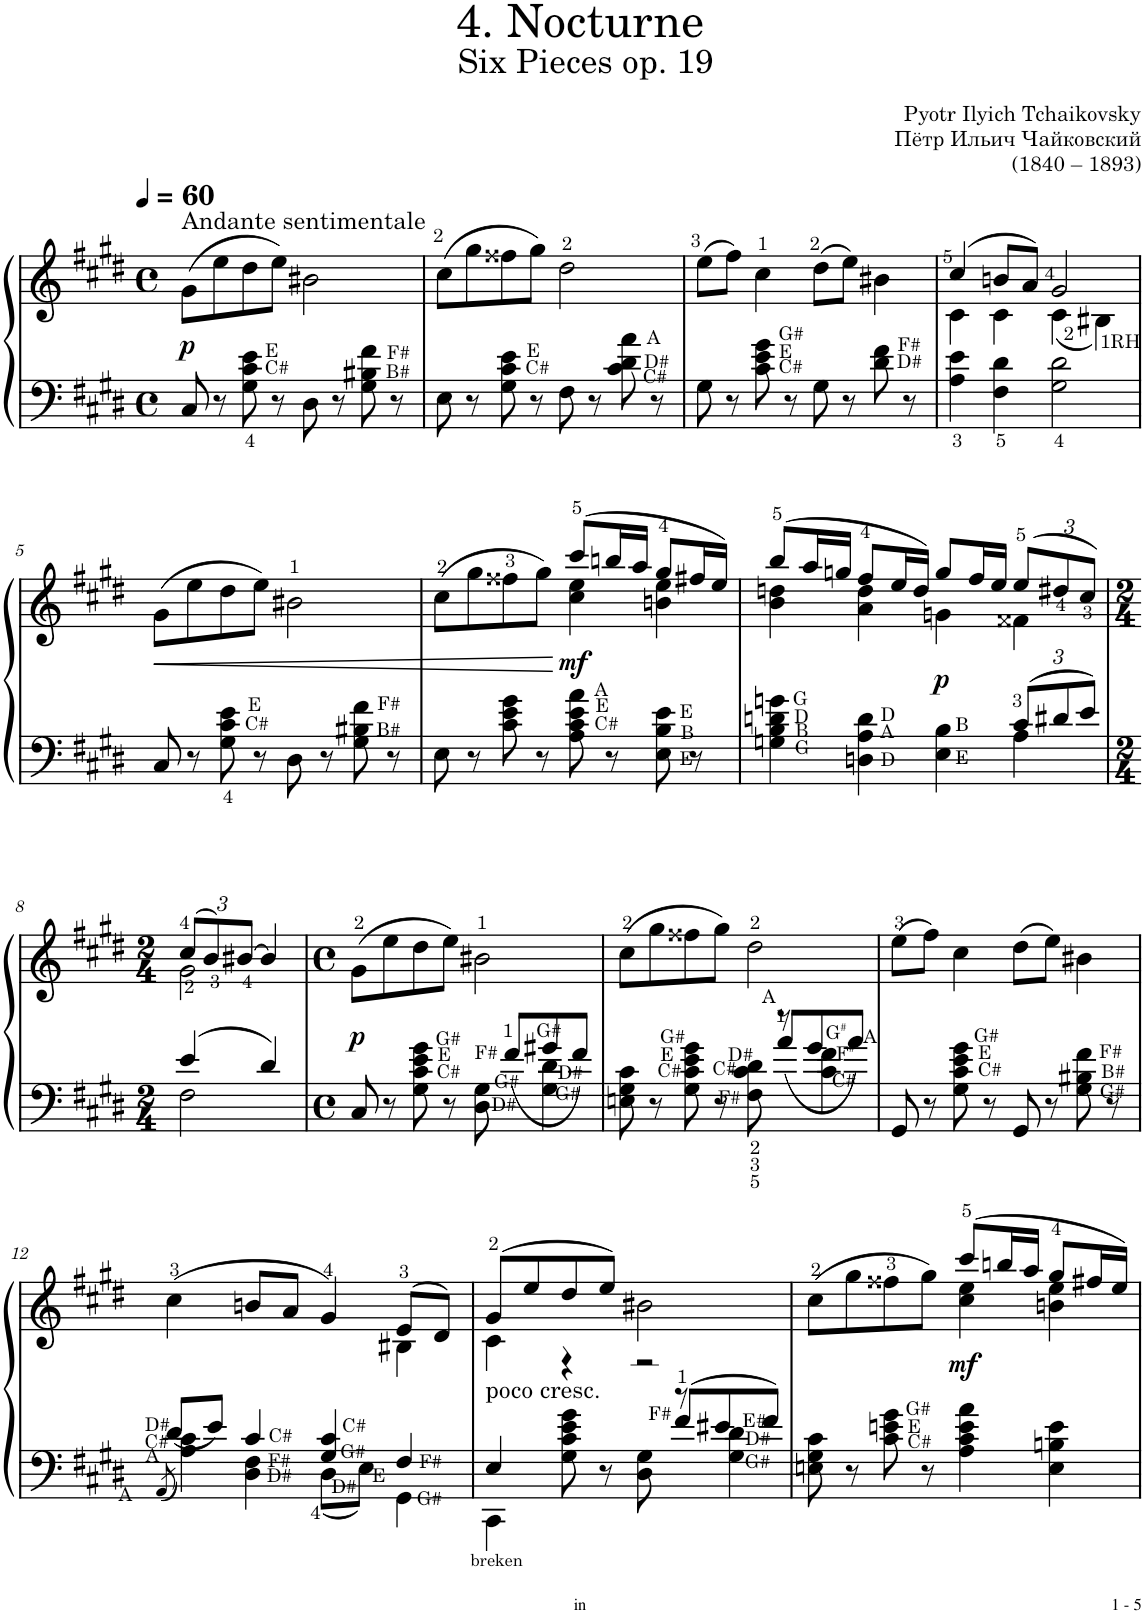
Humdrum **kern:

**kern	**kern	**dynam
*part1	*part1	*part1
*staff2	*staff1	*staff1/2
*I"Piano	*	*
*I'Pno.	*	*
*clefF4	*clefG2	*
*k[f#c#g#d#]	*k[f#c#g#d#]	*
*M4/4	*M4/4	*
*met(c)	*met(c)	*
*MM60	*MM60	*
=1	=1	=1
!	!LO:TX:a:t=Andante sentimentale	!
!	!	!LO:DY:b
8C#/	(>8g#\L	p
8r	8ee\	.
!LO:TX:a:t=C#	!	!
!LO:TX:a:t=E	!	!
8G#\ 8c#\ 8e\	8dd#\	.
8r	8ee\J)	.
8D#\	2b#X\	.
8r	.	.
!LO:TX:a:t=B#	!	!
!LO:TX:a:t=F#	!	!
8G#\ 8B#X\ 8f#\	.	.
8r	.	.
=2	=2	=2
8E\	(>8cc#\L	.
8r	8gg#\	.
!LO:TX:a:t=C#	!	!
!LO:TX:a:t=E	!	!
8G#\ 8c#\ 8e\	8ff##X\	.
8r	8gg#\J)	.
8F#\	2dd#\	.
8r	.	.
!LO:TX:a:t=D#	!	!
!LO:TX:a:t=C#	!	!
!LO:TX:a:t=A	!	!
8c#\ 8d#\ 8a\	.	.
8r	.	.
=3	=3	=3
8G#\	(>8ee\L	.
8r	8ff#\J)	.
!LO:TX:a:t=C#	!	!
!LO:TX:a:t=E	!	!
!LO:TX:a:t=G#	!	!
8c#\ 8e\ 8g#\	4cc#\	.
8r	.	.
8G#\	(>8dd#\L	.
8r	8ee\J)	.
!LO:TX:a:t=D#	!	!
!LO:TX:a:t=F#	!	!
8d#\ 8f#\	4b#X\	.
8r	.	.
=4	=4	=4
*	*^	*
4A\ 4e\	(>4cc#/	4c#\	.
4F#\ 4d#\	8bn/L	4c#\	.
.	8a/J)	.	.
2G#\ 2d#\	2g#/	(<4c#\	.
.	.	4B#X\)	.
!!LO:LB:g=z
=5	=5	=5	=5
!	!	!	!LO:HP:b
*	*v	*v	*
8C#/	(>8g#\L	<
8r	8ee\	.
!LO:TX:a:t=C#	!	!
!LO:TX:a:t=E	!	!
8G#\ 8c#\ 8e\	8dd#\	.
8r	8ee\J)	.
8D#\	2b#X\	.
8r	.	.
!LO:TX:a:t=B#	!	!
!LO:TX:a:t=F#	!	!
8G#\ 8B#X\ 8f#\	.	.
8r	.	.
=6	=6	=6
*	*^	*
8E\	(>8cc#\L	2ryy	.
8r	8gg#\	.	.
!LO:TX:a:t=C#	!	!	!
!LO:TX:a:t=E	!	!	!
!LO:TX:a:t=A	!	!	!
8c#\ 8e\ 8g#\	8ff##X\	.	.
8r	8gg#\J)	.	.
!	!	!	!LO:DY:n=1:b
8A\ 8c#\ 8e\ 8a\	(>8ccc#/L	4cc#\ 4ee\	[ mf
8r	16bbn/L	.	.
.	16aa/JJ	.	.
!LO:TX:a:t=E	!	!	!
!LO:TX:a:t=B	!	!	!
!LO:TX:a:t=E	!	!	!
8E\ 8B\ 8e\	8gg#/L	4bn\ 4ee\	.
8r	16ff#X/L	.	.
.	16ee/JJ)	.	.
=7	=7	=7	=7
*^	*	*	*
!LO:TX:a:t=G	!	!	!	!
!LO:TX:a:t=B	!	!	!	!
!LO:TX:a:t=D	!	!	!	!
!LO:TX:a:t=G	!	!	!	!
4Gn\ 4B\ 4dn\ 4gn\	2.ryy	(>8bb/L	4b\ 4ddn\	.
.	.	16aa/L	.	.
.	.	16ggn/JJ	.	.
!LO:TX:a:t=D	!	!	!	!
!LO:TX:a:t=A	!	!	!	!
!LO:TX:a:t=D	!	!	!	!
4Dn\ 4A\ 4d\	.	8ff#/L	4a\ 4dd\	.
.	.	16ee/L	.	.
.	.	16dd/JJ)	.	.
!LO:TX:a:t=B	!	!	!	!
!LO:TX:a:t=E	!	!	!	!
!	!	!	!	!LO:DY:b
4E\ 4B\	.	8gg/L	4gn\	p
.	.	16ff#/L	.	.
.	.	16ee/JJ	.	.
*Xbrackettup	*	*Xbrackettup	*	*
12c#/L	4A\	(12ee/L	4f##X\	.
12d#X/	.	12dd#X/	.	.
12e/J	.	12cc#/J)	.	.
!!LO:LB:g=z	!!
=8	=8	=8	=8	=8
*M2/4	*	*M2/4	*	*
4e/	2F#\	(>12cc#/L	2g#\	.
.	.	12b</)	.	.
.	.	[12b#X</J	.	.
4d#/	.	4b#/]	.	.
*	*	*v	*v	*
=9	=9	=9	=9
*M4/4	*	*M4/4	*
*met(c)	*	*met(c)	*
!	!	!	!LO:DY:b
8C#/	2ryy	(>8g#\L	p
8r	.	8ee\	.
!LO:TX:a:t=C#	!	!	!
!LO:TX:a:t=E	!	!	!
!LO:TX:a:t=G#	!	!	!
8G#\ 8c#\ 8e\ 8g#\	.	8dd#\	.
8r	.	8ee\J)	.
!LO:TX:a:t=G#	!	!	!
!LO:TX:a:t=D#	!	!	!
8D#\ 8G#\	8ryy	2b#X\	.
!LO:TX:a:t=F#	!	!	!
8ryy	8f#/L	.	.
!LO:TX:a:t=G#	!	!	!
!LO:TX:a:t=D#	!	!	!
!LO:TX:a:t=G#	!	!	!
4G#\ 4d#\	8g#X/	.	.
.	8f#/J	.	.
=10	=10	=10	=10
8En\ 8G#\ 8c#\	8ryy	(>8cc#\L	.
*v	*v	*	*
8r	8gg#\	.
!LO:TX:a:t=C#	!	!
!LO:TX:a:t=E	!	!
!LO:TX:a:t=G#	!	!
8G#\ 8c#\ 8e\ 8g#\	8ff##X\	.
8r	8gg#\J)	.
!LO:TX:a:t=F#	!	!
!LO:TX:a:t=C#	!	!
!LO:TX:a:t=D#	!	!
8F#\ 8c#\ 8d#\	2dd#\	.
*^	*	*
8r	8a/L	.	.
!LO:TX:a:t=A	!	!	!
!LO:TX:a:t=C#	!	!	!
!LO:TX:a:t=F	!	!	!
!LO:TX:a:t=#	!	!	!
!LO:TX:a:t=G	!	!	!
!LO:TX:a:t=#	!	!	!
4c#\ 4f#\	8g#/	.	.
!	!LO:TX:a:t=A	!	!
.	8a/J	.	.
*v	*v	*	*
=11	=11	=11
8GG#/	(>8ee\L	.
8r	8ff#\J)	.
!LO:TX:a:t=C#	!	!
!LO:TX:a:t=E	!	!
!LO:TX:a:t=G#	!	!
8G#\ 8c#\ 8e\ 8g#\	4cc#\	.
8r	.	.
8GG#/	(>8dd#\L	.
8r	8ee\J)	.
!LO:TX:a:t=G#	!	!
!LO:TX:a:t=B#	!	!
!LO:TX:a:t=F#	!	!
8G#\ 8B#X\ 8f#\	4b#X\	.
8r	.	.
!!LO:LB:g=z
=12	=12	=12
8qAA/	.	.
*^	*^	*
!LO:TX:a:t=A	!	!	!	!
!LO:TX:a:t=C#	!	!	!	!
!LO:TX:a:t=A	!	!	!	!
!LO:TX:a:t=D#	!	!	!	!
4A\ 4c#\	8d#/L	(>4cc#\	2.ryy	.
.	8e/J	.	.	.
!LO:TX:a:t=C#	!	!	!	!
!LO:TX:a:t=F#	!	!	!	!
!LO:TX:a:t=D#	!	!	!	!
4c#/	4D#\ 4F#\	8bn/L	.	.
.	.	8a/J	.	.
!LO:TX:a:t=C#	!	!	!	!
!LO:TX:a:t=G#	!	!	!	!
!LO:TX:a:t=D#	!	!	!	!
4G#/ 4c#/	8D#\L	4g#/)	.	.
!	!LO:TX:a:t=E	!	!	!
.	8E\J	.	.	.
!LO:TX:a:t=F#	!	!	!	!
!LO:TX:a:t=G#	!	!	!	!
4F#/	4GG#\	(>8e/L	4B#X\	.
.	.	8d#/J)	.	.
=13	=13	=13	=13	=13
!	!	!LO:TX:b:t=poco cresc.	!	!
!LO:TX:b:t=breken	!	!	!	!
4E/	4CC#\	(>8g#/L	4c#\	.
.	.	8ee/	.	.
8G#\ 8c#\ 8e\ 8g#\	4.ryy	8dd#/	4r	.
8r	.	8ee/J)	.	.
8D#\ 8G#\	.	2b#X\	2r	.
!LO:TX:a:t=F#	!	!	!	!
8r	8f#/L	.	.	.
!LO:TX:a:t=D#	!	!	!	!
!LO:TX:a:t=G#	!	!	!	!
!LO:TX:a:t=E#	!	!	!	!
4G#\ 4d#\	8e#X/	.	.	.
.	8f#/J	.	.	.
*v	*v	*	*	*
=14	=14	=14	=14
8En\ 8G#\ 8c#\	(>8cc#\L	2ryy	.
8r	8gg#\	.	.
!LO:TX:a:t=C#	!	!	!
!LO:TX:a:t=E	!	!	!
!LO:TX:a:t=G#	!	!	!
8c#\ 8en\ 8g#\	8ff##X\	.	.
8r	8gg#\J)	.	.
!	!	!	!LO:DY:b
4A\ 4c#\ 4e\ 4a\	(>8ccc#/L	4cc#\ 4ee\	mf
.	16bbn/L	.	.
.	16aa/JJ	.	.
4E\ 4Bn\ 4e\	8gg#/L	4bn\ 4ee\	.
.	16ff#X/L	.	.
.	16ee/JJ)	.	.
*	*v	*v	*
=	=	=
*-	*-	*-
